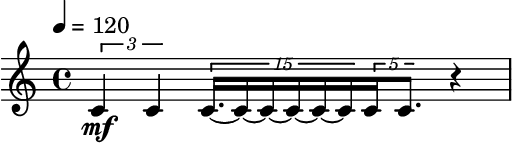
\version "2.24.2"
\language "english"
\include "lilypond-book-preamble.ly"
#(ly:set-option 'tall-page-formats 'png)
\header
{
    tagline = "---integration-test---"
}
\score
{
    % OPEN_BRACKETS:
    \new Staff
    {
        % OPEN_BRACKETS:
        \new Voice
        {
            % OPEN_BRACKETS:
            {
                % OPEN_BRACKETS:
                \tweak edge-height #'(0.7 . 0)
                \times 2/3
                {
                    % BEFORE:
                    % COMMANDS:
                    \tempo 4=120
                    % OPENING:
                    % COMMANDS:
                    \time 4/4
                    c'4
                    % AFTER:
                    % ARTICULATIONS:
                    \mf
                    c'4
                % CLOSE_BRACKETS:
                }
                % OPEN_BRACKETS:
                \tweak edge-height #'(0.7 . 0)
                \times 8/15
                {
                    c'16.
                    % AFTER:
                    % SPANNER_STARTS:
                    ~
                    c'16
                    % AFTER:
                    % SPANNER_STARTS:
                    ~
                    c'16
                    % AFTER:
                    % SPANNER_STARTS:
                    ~
                    c'16
                    % AFTER:
                    % SPANNER_STARTS:
                    ~
                    c'16
                    % AFTER:
                    % SPANNER_STARTS:
                    ~
                    c'16
                % CLOSE_BRACKETS:
                }
                % OPEN_BRACKETS:
                \tweak edge-height #'(0.7 . 0)
                \times 4/5
                {
                    c'16
                    c'8.
                % CLOSE_BRACKETS:
                }
                r4
            % CLOSE_BRACKETS:
            }
        % CLOSE_BRACKETS:
        }
    % CLOSE_BRACKETS:
    }
}
